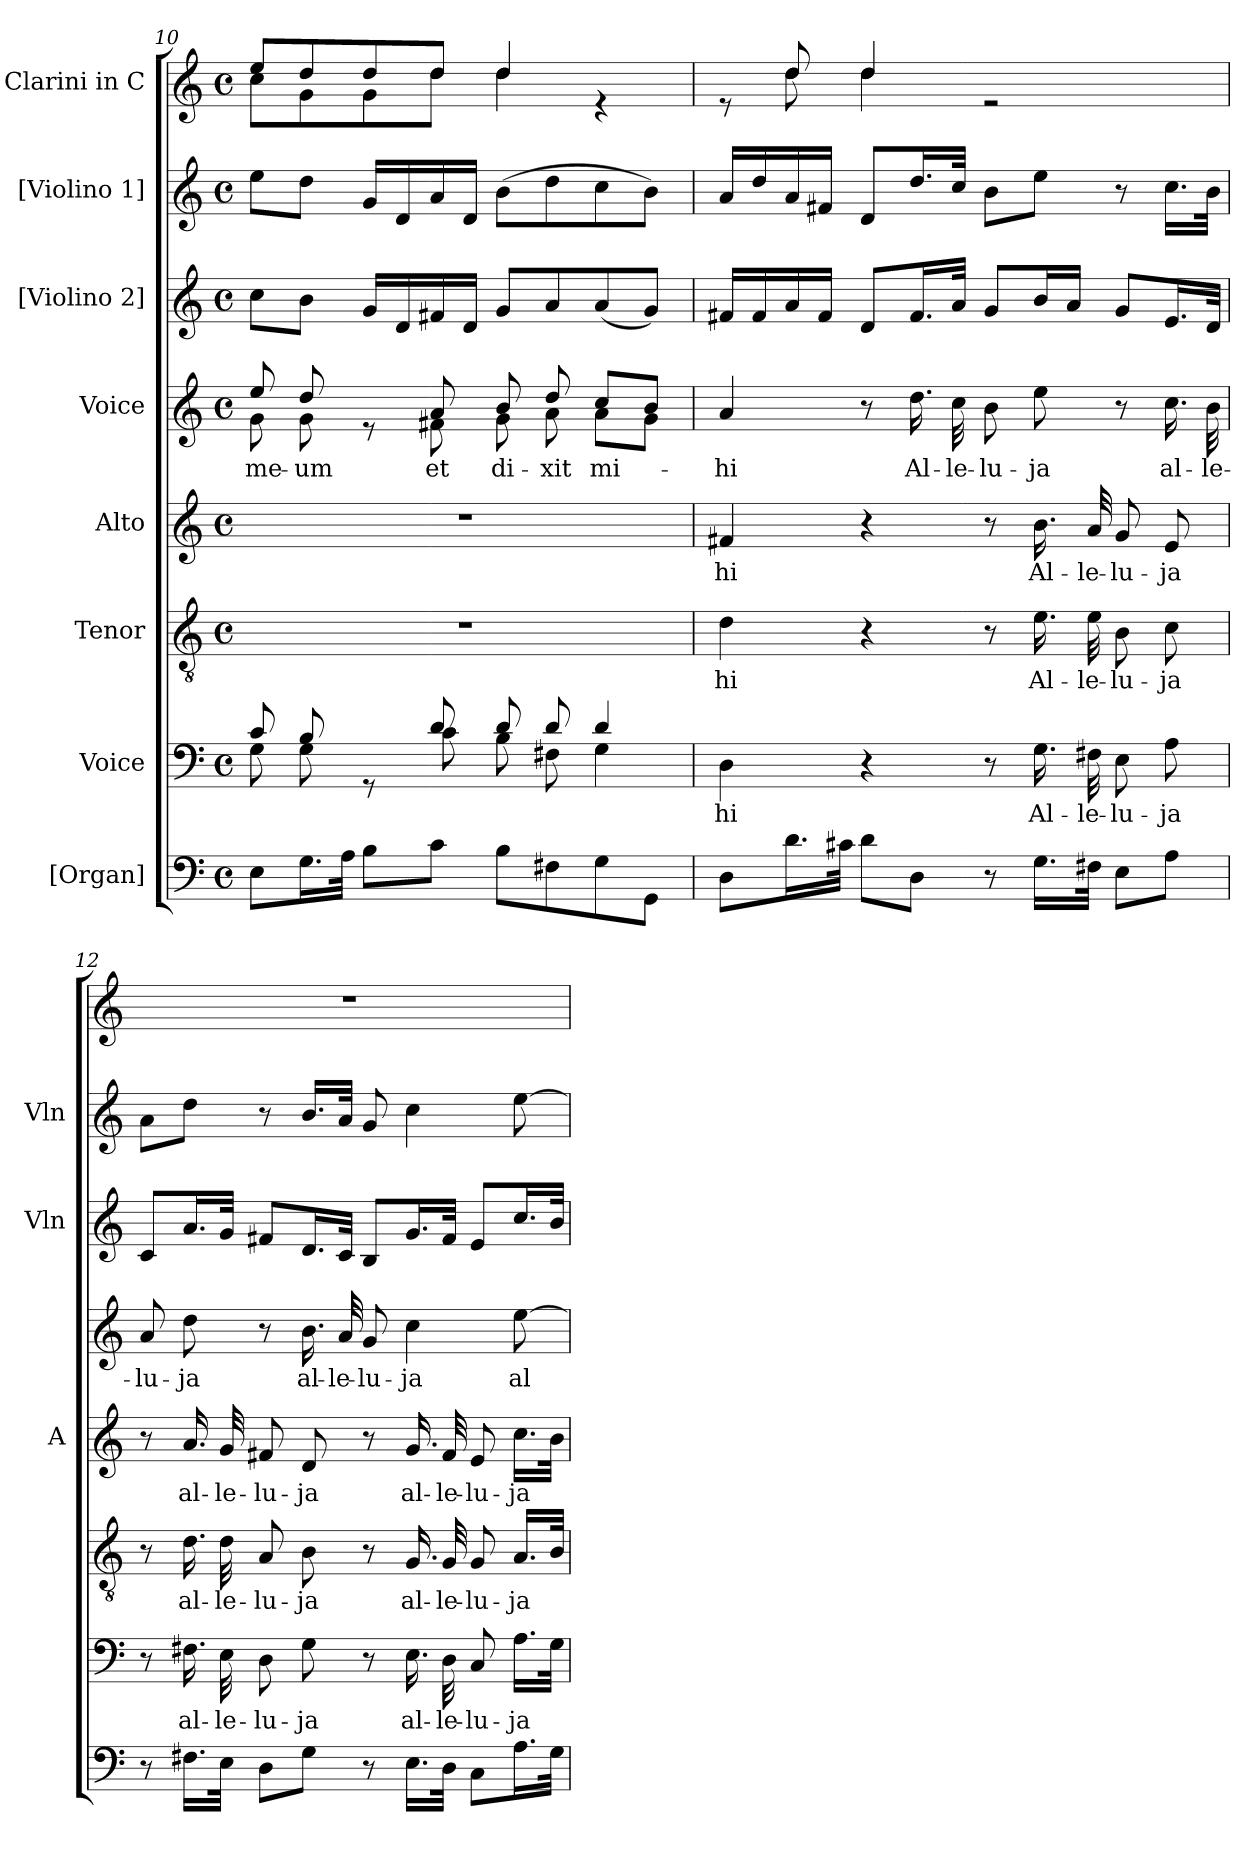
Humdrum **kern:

**kern	**kern	**text	**kern	**text	**kern	**text	**kern	**text	**kern	**kern	**kern
*part8	*part7	*part7	*part6	*part6	*part5	*part5	*part4	*part4	*part3	*part2	*part1
*staff8	*staff7	*staff7	*staff6	*staff6	*staff5	*staff5	*staff4	*staff4	*staff3	*staff2	*staff1
*I"[Organ]	*I"Voice	*	*I"Tenor	*	*I"Alto	*	*I"Voice	*	*I"[Violino 2]	*I"[Violino 1]	*I"Clarini in C
*	*	*	*	*	*I'A	*	*	*	*I'Vln	*I'Vln	*
!!LO:LB:g=z
*clefF4	*clefF4	*	*clefGv2	*	*clefG2	*	*clefG2	*	*clefG2	*clefG2	*clefG2
*k[]	*k[]	*	*k[]	*	*k[]	*	*k[]	*	*k[]	*k[]	*k[]
*M4/4	*M4/4	*	*M4/4	*	*M4/4	*	*M4/4	*	*M4/4	*M4/4	*M4/4
*met(c)	*met(c)	*	*met(c)	*	*met(c)	*	*met(c)	*	*met(c)	*met(c)	*met(c)
=10	=10	=10	=10	=10	=10	=10	=10	=10	=10	=10	=10
*	*^	*	*	*	*	*	*^	*	*	*	*
!	!	!	!	!	!	!	!	!	!	!LO:LY:b	!	!	!
*	*	*	*	*	*	*	*	*	*	*	*	*	*^
8E\L	8c/	8G\	.	1r	.	1r	.	8ee/	8g\	me-	8cc\L	8ee\L	8ee/L	8cc\L
!	!	!	!	!	!	!	!	!	!	!LO:LY:b	!	!	!	!
16.G\L	8B/	8G\	.	.	.	.	.	8dd/	8g\	-um	8b\J	8dd\J	8dd/	8g\
32A\JJk	.	.	.	.	.	.	.	.	.	.	.	.	.	.
8B\L	8rGG	8ryy	.	.	.	.	.	8re	8ryy	.	16g/LL	16g/LL	8dd/	8g\
.	.	.	.	.	.	.	.	.	.	.	16d/	16d/	.	.
!	!	!	!	!	!	!	!	!	!	!LO:LY:b	!	!	!	!
8c\J	8d/	8c\	.	.	.	.	.	8a/	8f#X\	et	16f#X/	16a/	8dd/J	8dd\J
.	.	.	.	.	.	.	.	.	.	.	16d/JJ	16d/JJ	.	.
!	!	!	!	!	!	!	!	!	!	!LO:LY:b	!	!	!	!
8B\L	8d/	8B\	.	.	.	.	.	8b/	8g\	di-	8g/L	(8b\L	4dd/	4dd\
!	!	!	!	!	!	!	!	!	!	!LO:LY:b	!	!	!	!
8F#X\	8d/	8F#X\	.	.	.	.	.	8dd/	8a\	-xit	8a/	8dd\	.	.
!	!	!	!	!	!	!	!	!	!	!LO:LY:b	!	!	!	!
8G\	4d/	4G\	.	.	.	.	.	8cc/L	8a\L	mi-	(8a/	8cc\	4re	4ryy
8GG\J	.	.	.	.	.	.	.	8b/J	8g\J	.	8g/J)	8b\J)	.	.
*	*v	*v	*	*	*	*	*	*	*	*	*	*	*	*
=11	=11	=11	=11	=11	=11	=11	=11	=11	=11	=11	=11	=11	=11
!	!	!LO:LY:b	!	!LO:LY:b	!	!LO:LY:b	!	!	!LO:LY:b	!	!	!	!
*	*	*	*	*	*	*	*v	*v	*	*	*	*	*
8D\L	4D\	hi	4d\	hi	4f#X/	hi	4a/	-hi	16f#X/LL	16a/LL	8re	8ryy
.	.	.	.	.	.	.	.	.	16f#/	16dd/	.	.
16.d\L	.	.	.	.	.	.	.	.	16a/	16a/	8dd/	8dd\
.	.	.	.	.	.	.	.	.	16f#/JJ	16f#X/JJ	.	.
32c#X\JJk	.	.	.	.	.	.	.	.	.	.	.	.
8d\L	4r	.	4r	.	4r	.	8r	.	8d/L	8d/L	4dd/	4dd\
!	!	!	!	!	!	!	!	!LO:LY:b	!	!	!	!
8D\J	.	.	.	.	.	.	16.dd\	Al-	16.f#/L	16.dd/L	.	.
!	!	!	!	!	!	!	!	!LO:LY:b	!	!	!	!
.	.	.	.	.	.	.	32cc\	-le-	32a/JJk	32cc/JJk	.	.
!	!	!	!	!	!	!	!	!LO:LY:b	!	!	!	!
8r	8r	.	8r	.	8r	.	8b\	-lu-	8g/L	8b\L	2re	2ryy
!	!	!LO:LY:b	!	!LO:LY:b	!	!LO:LY:b	!	!LO:LY:b	!	!	!	!
16.G\LL	16.G\	Al-	16.e\	Al-	16.b\	Al-	8ee\	-ja	16b/L	8ee\J	.	.
.	.	.	.	.	.	.	.	.	16a/JJ	.	.	.
!	!	!LO:LY:b	!	!LO:LY:b	!	!LO:LY:b	!	!	!	!	!	!
32F#X\JJk	32F#X\	-le-	32e\	-le-	32a/	-le-	.	.	.	.	.	.
!	!	!LO:LY:b	!	!LO:LY:b	!	!LO:LY:b	!	!	!	!	!	!
8E\L	8E\	-lu-	8B\	-lu-	8g/	-lu-	8r	.	8g/L	8r	.	.
!	!	!LO:LY:b	!	!LO:LY:b	!	!LO:LY:b	!	!LO:LY:b	!	!	!	!
8A\J	8A\	-ja	8c\	-ja	8e/	-ja	16.cc\	al-	16.e/L	16.cc\LL	.	.
!	!	!	!	!	!	!	!	!LO:LY:b	!	!	!	!
.	.	.	.	.	.	.	32b\	-le-	32d/JJk	32b\JJk	.	.
*	*	*	*	*	*	*	*	*	*	*	*v	*v
=12	=12	=12	=12	=12	=12	=12	=12	=12	=12	=12	=12
!	!	!	!	!	!	!	!	!LO:LY:b	!	!	!
8r	8r	.	8r	.	8r	.	8a/	-lu-	8c/L	8a\L	1r
!	!	!LO:LY:b	!	!LO:LY:b	!	!LO:LY:b	!	!LO:LY:b	!	!	!
16.F#X\LL	16.F#X\	al-	16.d\	al-	16.a/	al-	8dd\	-ja	16.a/L	8dd\J	.
!	!	!LO:LY:b	!	!LO:LY:b	!	!LO:LY:b	!	!	!	!	!
32E\JJk	32E\	-le-	32d\	-le-	32g/	-le-	.	.	32g/JJk	.	.
!	!	!LO:LY:b	!	!LO:LY:b	!	!LO:LY:b	!	!	!	!	!
8D\L	8D\	-lu-	8A/	-lu-	8f#X/	-lu-	8r	.	8f#X/L	8r	.
!	!	!LO:LY:b	!	!LO:LY:b	!	!LO:LY:b	!	!LO:LY:b	!	!	!
8G\J	8G\	-ja	8B\	-ja	8d/	-ja	16.b\	al-	16.d/L	16.b/LL	.
!	!	!	!	!	!	!	!	!LO:LY:b	!	!	!
.	.	.	.	.	.	.	32a/	-le-	32c/JJk	32a/JJk	.
!	!	!	!	!	!	!	!	!LO:LY:b	!	!	!
8r	8r	.	8r	.	8r	.	8g/	-lu-	8B/L	8g/	.
!	!	!LO:LY:b	!	!LO:LY:b	!	!LO:LY:b	!	!LO:LY:b	!	!	!
16.E\LL	16.E\	al-	16.G/	al-	16.g/	al-	4cc\	-ja	16.g/L	4cc\	.
!	!	!LO:LY:b	!	!LO:LY:b	!	!LO:LY:b	!	!	!	!	!
32D\JJk	32D\	-le-	32G/	-le-	32f#/	-le-	.	.	32f#/JJk	.	.
!	!	!LO:LY:b	!	!LO:LY:b	!	!LO:LY:b	!	!	!	!	!
8C\L	8C/	-lu-	8G/	-lu-	8e/	-lu-	.	.	8e/L	.	.
!	!	!LO:LY:b	!	!LO:LY:b	!	!LO:LY:b	!	!LO:LY:b	!	!	!
16.A\L	16.A\LL	-ja	16.A/LL	-ja	16.cc\LL	-ja	[8ee\	al-	16.cc/L	[8ee\	.
32G\JJk	32G\JJk	.	32B/JJk	.	32b\JJk	.	.	.	32b/JJk	.	.
=	=	=	=	=	=	=	=	=	=	=	=
*-	*-	*-	*-	*-	*-	*-	*-	*-	*-	*-	*-
